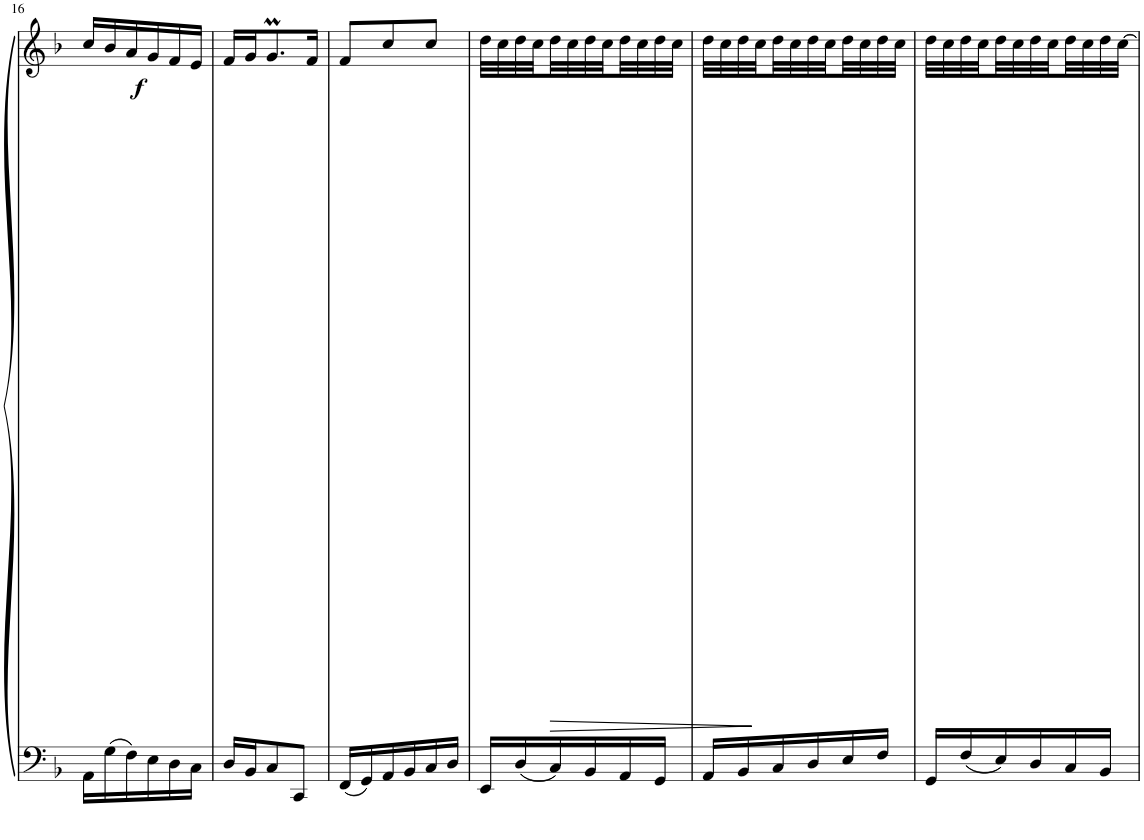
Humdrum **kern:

**kern	**kern	**dynam
*part1	*part1	*part1
*staff2	*staff1	*staff1/2
*I"Piano	*	*
*I'Pno	*	*
!!LO:PB:g=z
*clefF4	*clefG2	*
*k[b-]	*k[b-]	*
*M3/8	*M3/8	*
=16	=16	=16
!	!	!LO:DY:b
16AA\LL	16cc/LL	f
16G\	16b-/	.
16F\	16a/	.
16E\	16g/	.
16D\	16f/	.
16C\JJ	16e/JJ	.
=17	=17	=17
16D/LL	16f/LL	.
16BB-/J	16g/J	.
8C/	8.gM/	.
8CC/J	.	.
.	16f/Jk	.
=18	=18	=18
16FF/LL	8f/L	.
16GG/	.	.
16AA/	8cc/	.
16BB-/	.	.
16C/	8cc/J	.
16D/JJ	.	.
=19	=19	=19
16EE/LL	32dd\LLL	.
.	32cc\	.
16D/	32dd\	.
.	32cc\	.
!	!	!LO:HP:b
16C/	32dd\	>
.	32cc\	.
16BB-/	32dd\	.
.	32cc\	.
16AA/	32dd\	.
.	32cc\	.
16GG/JJ	32dd\	.
.	32cc\JJJ	.
.	.	]
=20	=20	=20
16AA/LL	32dd\LLL	.
.	32cc\	.
16BB-/	32dd\	.
.	32cc\	.
16C/	32dd\	.
.	32cc\	.
16D/	32dd\	.
.	32cc\	.
16E/	32dd\	.
.	32cc\	.
16F/JJ	32dd\	.
.	32cc\JJJ	.
=21	=21	=21
16GG/LL	32dd\LLL	.
.	32cc\	.
16F/	32dd\	.
.	32cc\	.
16E/	32dd\	.
.	32cc\	.
16D/	32dd\	.
.	32cc\	.
16C/	32dd\	.
.	32cc\	.
16BB-/JJ	32dd\	.
.	[32cc\JJJ	.
=	=	=
*-	*-	*-
